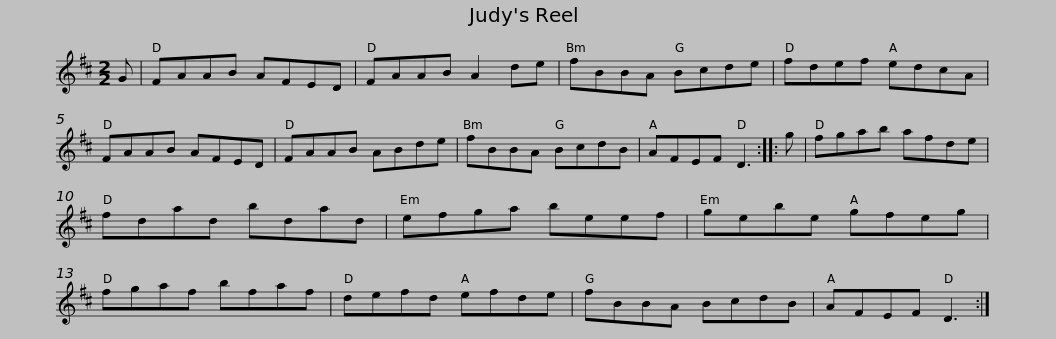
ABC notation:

X:1
L:1/8
M:2/2
I:linebreak $
K:D
V:1 treble
V:1
 G | FAAB AFED | FAAB A2 de | fBBA Bcde | fdef edcA | %5
 FAAB AFED |$ FAAB ABde | fBBA BcdB | AFEF D3 :: g | %10
 fgab afde | fdad bdad |$ efga beef | gebe gfeg | fgaf bfaf | %15
 defd efde | fBBA BcdB |$ AFEF D3 :| %18
